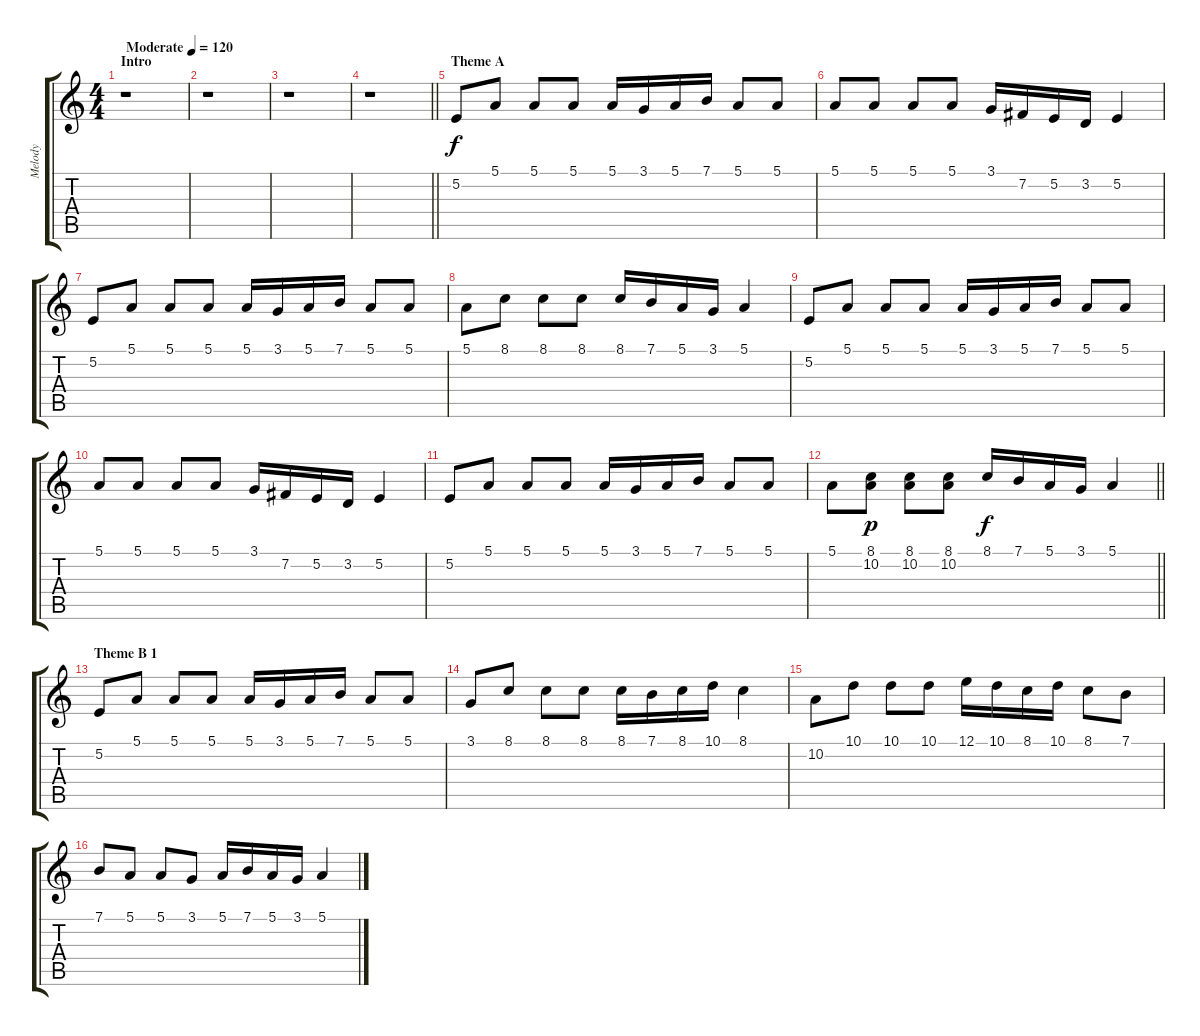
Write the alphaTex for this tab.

\track ("Melody" "Melody") {instrument stringensemble1}
\staff {score tabs}
\tuning (E4 B3 G3 D3 A2 E2) {hide}
\ts (4 4)
\section ("" "Intro")
\tempo (120 "Moderate")
\clef g2
\ks c
r.1{dy f instrument stringensemble1} |
r.1 |
r.1 |
\barLineRight lightlight
r.1 |
\section ("" "Theme A")
5.2.8 5.1.8 5.1.8 5.1.8 5.1.16 3.1.16 5.1.16 7.1.16 5.1.8 5.1.8 |
5.1.8 5.1.8 5.1.8 5.1.8 3.1.16 7.2.16 5.2.16 3.2.16 5.2.4 |
5.2.8 5.1.8 5.1.8 5.1.8 5.1.16 3.1.16 5.1.16 7.1.16 5.1.8 5.1.8 |
5.1.8 8.1.8 8.1.8 8.1.8 8.1.16 7.1.16 5.1.16 3.1.16 5.1.4 |
5.2.8 5.1.8 5.1.8 5.1.8 5.1.16 3.1.16 5.1.16 7.1.16 5.1.8 5.1.8 |
5.1.8 5.1.8 5.1.8 5.1.8 3.1.16 7.2.16 5.2.16 3.2.16 5.2.4 |
5.2.8 5.1.8 5.1.8 5.1.8 5.1.16 3.1.16 5.1.16 7.1.16 5.1.8 5.1.8 |
\barLineRight lightlight
5.1.8 (8.1 10.2).8{dy p} (8.1 10.2).8 (8.1 10.2).8 8.1.16{dy f} 7.1.16 5.1.16 3.1.16 5.1.4 |
\section ("" "Theme B 1")
5.2.8 5.1.8 5.1.8 5.1.8 5.1.16 3.1.16 5.1.16 7.1.16 5.1.8 5.1.8 |
3.1.8 8.1.8 8.1.8 8.1.8 8.1.16 7.1.16 8.1.16 10.1.16 8.1.4 |
10.2.8 10.1.8 10.1.8 10.1.8 12.1.16 10.1.16 8.1.16 10.1.16 8.1.8 7.1.8 |
7.1.8 5.1.8 5.1.8 3.1.8 5.1.16 7.1.16 5.1.16 3.1.16 5.1.4
